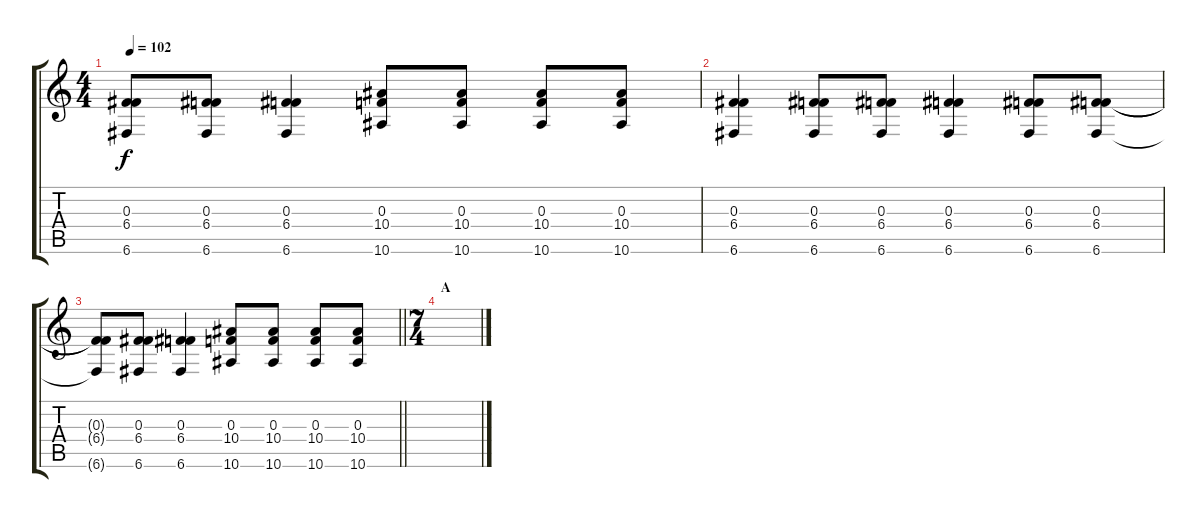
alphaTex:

\track "" {instrument overdrivenguitar}
\staff {score tabs}
\tuning (D4 A3 F3 C3 G2 C2) {hide}
\ts (4 4)
\tempo 102
\clef g2
\ks c
(0.3{t} 6.4{t} 6.6{t}).8{dy f} (0.3 6.4 6.6).8 (0.3 6.4 6.6).4 (0.3 10.4 10.6).8 (0.3 10.4 10.6).8 (0.3 10.4 10.6).8 (0.3 10.4 10.6).8 |
(0.3 6.4 6.6).4 (0.3 6.4 6.6).8 (0.3 6.4 6.6).8 (0.3 6.4 6.6).4 (0.3 6.4 6.6).8 (0.3 6.4 6.6).8 |
\barLineRight lightlight
(0.3{t} 6.4{t} 6.6{t}).8 (0.3 6.4 6.6).8 (0.3 6.4 6.6).4 (0.3 10.4 10.6).8 (0.3 10.4 10.6).8 (0.3 10.4 10.6).8 (0.3 10.4 10.6).8 |
\ts (7 4)
\section ("" "A")
